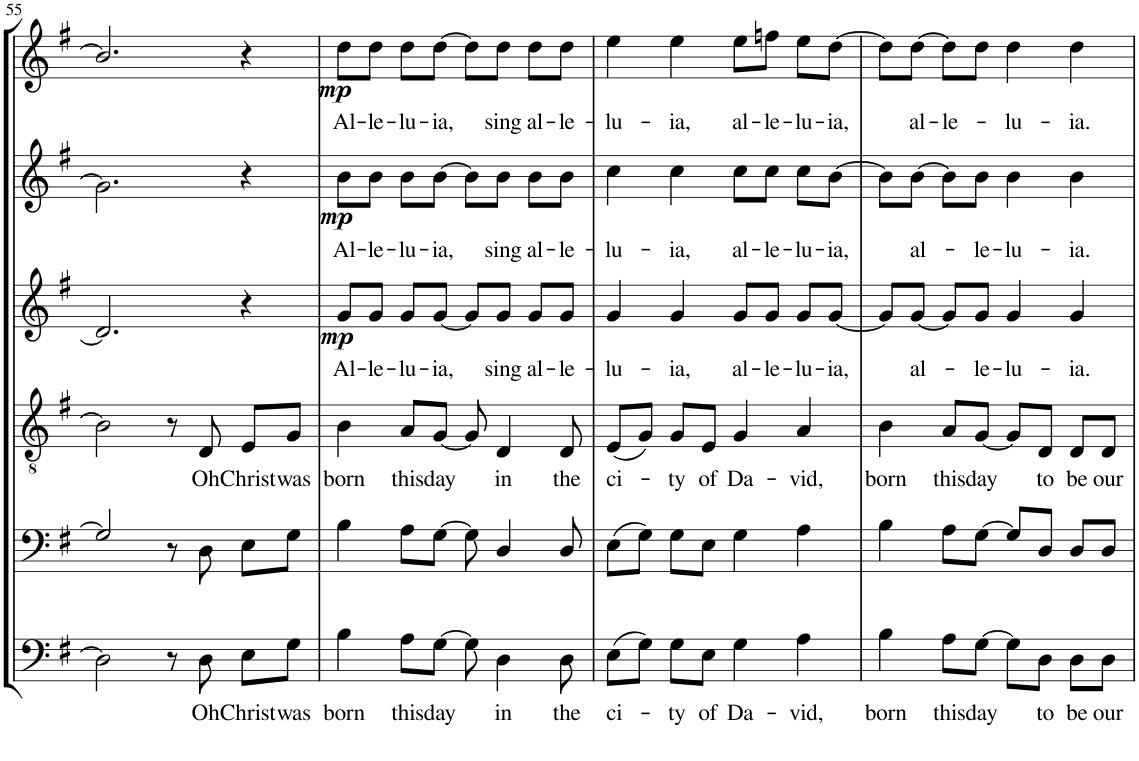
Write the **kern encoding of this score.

**kern	**text	**kern	**kern	**text	**kern	**text	**dynam	**kern	**text	**dynam	**kern	**text	**dynam
*part6	*part6	*part5	*part4	*part4	*part3	*part3	*part3	*part2	*part2	*part2	*part1	*part1	*part1
*staff6	*staff6	*staff5	*staff4	*staff4	*staff3	*staff3	*staff3	*staff2	*staff2	*staff2	*staff1	*staff1	*staff1
*I"Bassi I	*	*I"Bassi II	*I"Tenori	*	*I"Contralti	*	*	*I"Soprani I	*	*	*I"Soprani II	*	*
!!LO:PB:g=z
*clefF4	*	*clefF4	*clefGv2	*	*clefG2	*	*	*clefG2	*	*	*clefG2	*	*
*	*	*	*	*	*	*	*	*Trd1c2	*	*	*Trd1c2	*	*
*k[f#]	*	*k[f#]	*k[f#]	*	*k[f#]	*	*	*k[f#]	*	*	*k[f#]	*	*
*G:	*	*G:	*G:	*	*G:	*	*	*G:	*	*	*G:	*	*
*M2/2	*	*M2/2	*M2/2	*	*M2/2	*	*	*M2/2	*	*	*M2/2	*	*
*met(c|)	*	*met(c|)	*met(c|)	*	*met(c|)	*	*	*met(c|)	*	*	*met(c|)	*	*
=55	=55	=55	=55	=55	=55	=55	=55	=55	=55	=55	=55	=55	=55
2D\]	.	2G/]	2B\]	.	2.d/]	.	.	2.g\]	.	.	2.b/]	.	.
8r	.	8r	8r	.	.	.	.	.	.	.	.	.	.
!	!LO:LY:b	!	!	!LO:LY:b	!	!	!	!	!	!	!	!	!
8D\	Oh	8D\	8D/	Oh	.	.	.	.	.	.	.	.	.
!	!LO:LY:b	!	!	!LO:LY:b	!	!	!	!	!	!	!	!	!
8E\L	Christ	8E\L	8E/L	Christ	4r	.	.	4r	.	.	4r	.	.
!	!LO:LY:b	!	!	!LO:LY:b	!	!	!	!	!	!	!	!	!
8G\J	was	8G\J	8G/J	was	.	.	.	.	.	.	.	.	.
=56	=56	=56	=56	=56	=56	=56	=56	=56	=56	=56	=56	=56	=56
!	!LO:LY:b	!	!	!LO:LY:b	!	!LO:LY:b	!LO:DY:b	!	!LO:LY:b	!LO:DY:b	!	!LO:LY:b	!LO:DY:b
4B\	born	4B\	4B\	born	8g/L	Al-	mp	8b\L	Al-	mp	8dd\L	Al-	mp
!	!	!	!	!	!	!LO:LY:b	!	!	!LO:LY:b	!	!	!LO:LY:b	!
.	.	.	.	.	8g/J	-le-	.	8b\J	-le-	.	8dd\J	-le-	.
!	!LO:LY:b	!	!	!LO:LY:b	!	!LO:LY:b	!	!	!LO:LY:b	!	!	!LO:LY:b	!
8A\L	this	8A\L	8A/L	this	8g/L	-lu-	.	8b\L	-lu-	.	8dd\L	-lu-	.
!	!LO:LY:b	!	!	!LO:LY:b	!	!LO:LY:b	!	!	!LO:LY:b	!	!	!LO:LY:b	!
[8G\J	day	[8G\J	[8G/J	day	[8g/J	-ia,	.	[8b\J	-ia,	.	[8dd\J	-ia,	.
8G\]	.	8G\]	8G/]	.	8g/L]	.	.	8b\L]	.	.	8dd\L]	.	.
!	!LO:LY:b	!	!	!LO:LY:b	!	!LO:LY:b	!	!	!LO:LY:b	!	!	!LO:LY:b	!
4D\	in	4D/	4D/	in	8g/J	sing	.	8b\J	sing	.	8dd\J	sing	.
!	!	!	!	!	!	!LO:LY:b	!	!	!LO:LY:b	!	!	!LO:LY:b	!
.	.	.	.	.	8g/L	al-	.	8b\L	al-	.	8dd\L	al-	.
!	!LO:LY:b	!	!	!LO:LY:b	!	!LO:LY:b	!	!	!LO:LY:b	!	!	!LO:LY:b	!
8D\	the	8D/	8D/	the	8g/J	-le-	.	8b\J	-le-	.	8dd\J	-le-	.
=57	=57	=57	=57	=57	=57	=57	=57	=57	=57	=57	=57	=57	=57
!	!LO:LY:b	!	!	!LO:LY:b	!	!LO:LY:b	!	!	!LO:LY:b	!	!	!LO:LY:b	!
(8E\L	ci-	(8E\L	(8E/L	ci-	4g/	-lu-	.	4cc\	-lu-	.	4ee\	-lu-	.
8G\J)	.	8G\J)	8G/J)	.	.	.	.	.	.	.	.	.	.
!	!LO:LY:b	!	!	!LO:LY:b	!	!LO:LY:b	!	!	!LO:LY:b	!	!	!LO:LY:b	!
8G\L	-ty	8G\L	8G/L	-ty	4g/	-ia,	.	4cc\	-ia,	.	4ee\	-ia,	.
!	!LO:LY:b	!	!	!LO:LY:b	!	!	!	!	!	!	!	!	!
8E\J	of	8E\J	8E/J	of	.	.	.	.	.	.	.	.	.
!	!LO:LY:b	!	!	!LO:LY:b	!	!LO:LY:b	!	!	!LO:LY:b	!	!	!LO:LY:b	!
4G\	Da-	4G\	4G/	Da-	8g/L	al-	.	8cc\L	al-	.	8ee\L	al-	.
!	!	!	!	!	!	!LO:LY:b	!	!	!LO:LY:b	!	!	!LO:LY:b	!
.	.	.	.	.	8g/J	-le-	.	8cc\J	-le-	.	8ffn\J	-le-	.
!	!LO:LY:b	!	!	!LO:LY:b	!	!LO:LY:b	!	!	!LO:LY:b	!	!	!LO:LY:b	!
4A\	-vid,	4A\	4A/	-vid,	8g/L	-lu-	.	8cc\L	-lu-	.	8ee\L	-lu-	.
!	!	!	!	!	!	!LO:LY:b	!	!	!LO:LY:b	!	!	!LO:LY:b	!
.	.	.	.	.	[8g/J	-ia,	.	[8b\J	-ia,	.	[8dd\J	-ia,	.
=58	=58	=58	=58	=58	=58	=58	=58	=58	=58	=58	=58	=58	=58
!	!LO:LY:b	!	!	!LO:LY:b	!	!	!	!	!	!	!	!	!
4B\	born	4B\	4B\	born	8g/L]	.	.	8b\L]	.	.	8dd\L]	.	.
!	!	!	!	!	!	!LO:LY:b	!	!	!LO:LY:b	!	!	!LO:LY:b	!
.	.	.	.	.	[8g/J	al-	.	[8b\J	al-	.	[8dd\J	al-	.
!	!LO:LY:b	!	!	!LO:LY:b	!	!	!	!	!	!	!	!LO:LY:b	!
8A\L	this	8A\L	8A/L	this	8g/L]	.	.	8b\L]	.	.	8dd\L]	-le-	.
!	!LO:LY:b	!	!	!LO:LY:b	!	!LO:LY:b	!	!	!LO:LY:b	!	!	!	!
[8G\J	day	[8G\J	[8G/J	day	8g/J	-le-	.	8b\J	-le-	.	8dd\J	.	.
!	!	!	!	!	!	!LO:LY:b	!	!	!LO:LY:b	!	!	!LO:LY:b	!
8G\L]	.	8G/L]	8G/L]	.	4g/	-lu-	.	4b\	-lu-	.	4dd\	lu-	.
!	!LO:LY:b	!	!	!LO:LY:b	!	!	!	!	!	!	!	!	!
8D\J	to	8D/J	8D/J	to	.	.	.	.	.	.	.	.	.
!	!LO:LY:b	!	!	!LO:LY:b	!	!LO:LY:b	!	!	!LO:LY:b	!	!	!LO:LY:b	!
8D\L	be	8D/L	8D/L	be	4g/	-ia.	.	4b\	-ia.	.	4dd\	-ia.	.
!	!LO:LY:b	!	!	!LO:LY:b	!	!	!	!	!	!	!	!	!
8D\J	our	8D/J	8D/J	our	.	.	.	.	.	.	.	.	.
=	=	=	=	=	=	=	=	=	=	=	=	=	=
*-	*-	*-	*-	*-	*-	*-	*-	*-	*-	*-	*-	*-	*-
